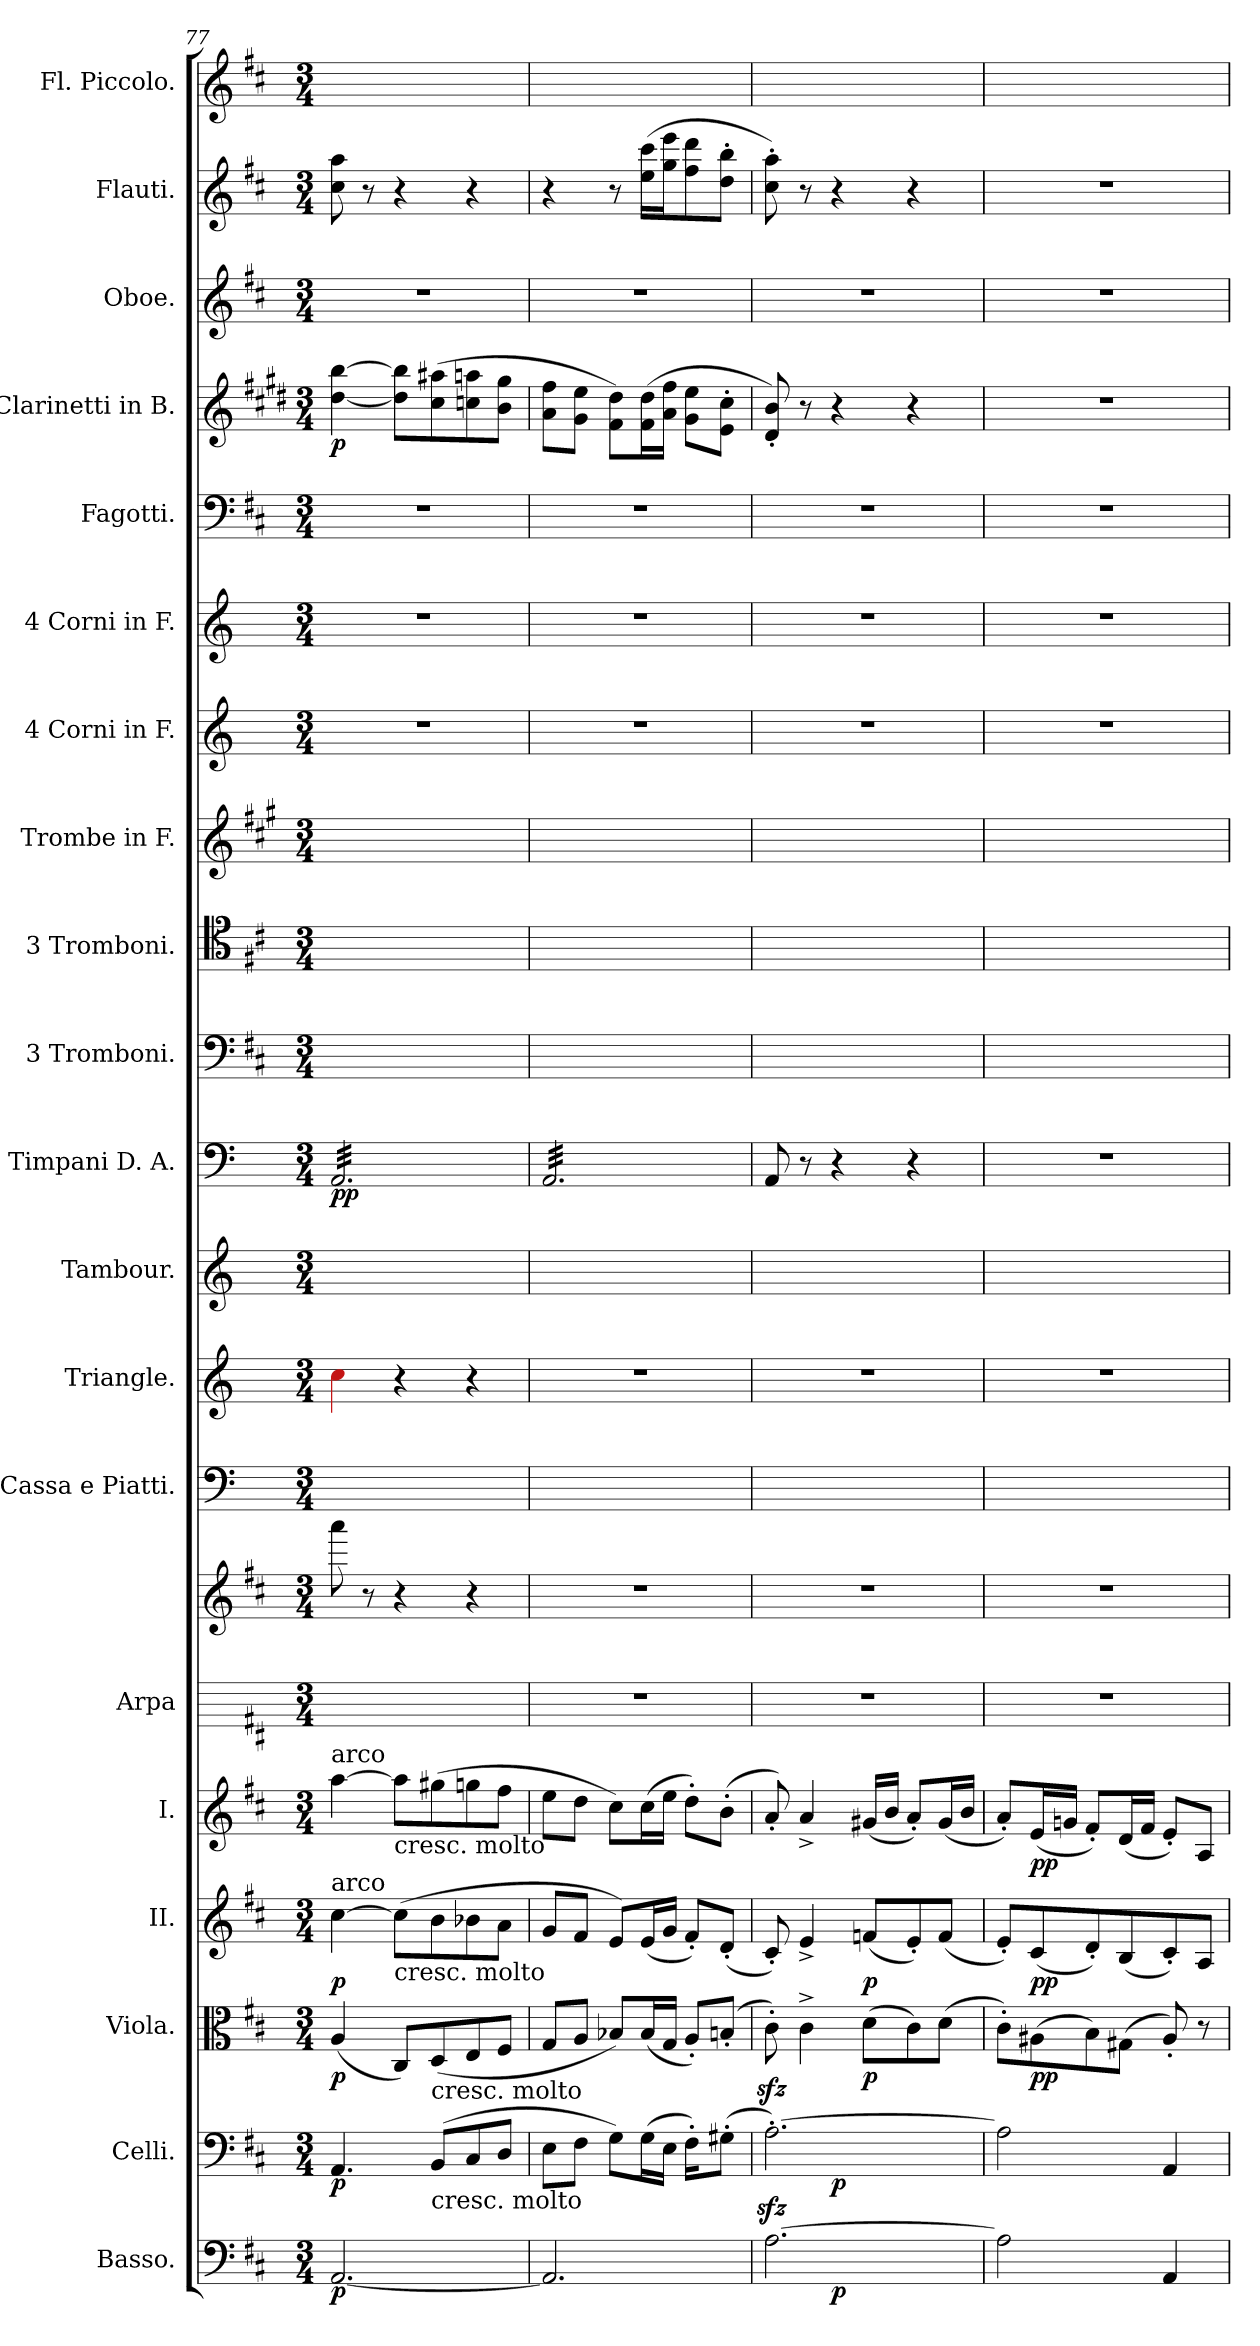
**kern	**dynam	**kern	**dynam	**kern	**dynam	**kern	**dynam	**kern	**dynam	**kern	**kern	**kern	**kern	**kern	**kern	**dynam	**kern	**kern	**kern	**kern	**kern	**kern	**kern	**dynam	**kern	**kern	**kern
*part20	*part20	*part19	*part19	*part18	*part18	*part17	*part17	*part16	*part16	*part15	*part15	*part14	*part13	*part12	*part11	*part11	*part10	*part9	*part8	*part7	*part6	*part5	*part4	*part4	*part3	*part2	*part1
*staff21	*staff21	*staff20	*staff20	*staff19	*staff19	*staff18	*staff18	*staff17	*staff17	*staff16	*staff15	*staff14	*staff13	*staff12	*staff11	*staff11	*staff10	*staff9	*staff8	*staff7	*staff6	*staff5	*staff4	*staff4	*staff3	*staff2	*staff1
*I"Basso.	*	*I"Celli.	*	*I"Viola.	*	*I"II.	*	*I"I.	*	*I"Arpa	*	*I"Cassa e Piatti.	*I"Triangle.	*I"Tambour.	*I"Timpani D. A.	*	*I"3 Tromboni.	*I"3 Tromboni.	*I"Trombe in F.	*I"4 Corni in F.	*I"4 Corni in F.	*I"Fagotti.	*I"Clarinetti in B.	*	*I"Oboe.	*I"Flauti.	*I"Fl. Piccolo.
*I'b	*	*I'vlc	*	*I'vla	*	*I'vl II	*	*I'vl I	*	*I'Hp	*	*I'piatti	*I'triangolo	*I'tamb	*I'timp	*	*I'trb	*I'trb	*I'tr in F	*I'cor in F	*I'cor in F	*I'fag	*I'b-cl	*	*I'ob	*I'fl	*I'picc
*clefF4	*	*clefF4	*	*clefC3	*	*clefG2	*	*clefG2	*	*	*	*clefF4	*	*clefG2	*clefF4	*	*clefF4	*clefC4	*clefG2	*clefG2	*clefG2	*clefF4	*clefG2	*	*clefG2	*clefG2	*clefG2
*ITrd8c12	*	*	*	*	*	*	*	*	*	*	*	*	*	*	*	*	*	*	*ITrd-3c-5	*ITrd4c7	*ITrd4c7	*	*ITrd1c2	*	*	*	*
*k[f#c#]	*	*k[f#c#]	*	*k[f#c#]	*	*k[f#c#]	*	*k[f#c#]	*	*k[f#c#]	*k[f#c#]	*k[]	*	*k[]	*k[]	*	*k[f#c#]	*k[f#c#]	*k[f#c#]	*k[b-]	*k[b-]	*k[f#c#]	*k[f#c#]	*	*k[f#c#]	*k[f#c#]	*k[f#c#]
*M3/4	*	*M3/4	*	*M3/4	*	*M3/4	*	*M3/4	*	*M3/4	*M3/4	*M3/4	*M3/4	*M3/4	*M3/4	*	*M3/4	*M3/4	*M3/4	*M3/4	*M3/4	*M3/4	*M3/4	*	*M3/4	*M3/4	*M3/4
=77	=77	=77	=77	=77	=77	=77	=77	=77	=77	=77	=77	=77	=77	=77	=77	=77	=77	=77	=77	=77	=77	=77	=77	=77	=77	=77	=77
!	!	!	!	!	!	!	!	!LO:TX:a:t=arco	!	!	!	!	!	!	!	!	!	!	!	!	!	!	!	!	!	!	!
!	!	!	!	!	!	!LO:TX:a:t=arco	!	!	!	!	!	!	!	!	!	!	!	!	!	!	!	!	!	!	!	!	!
!	!LO:DY:b	!	!LO:DY:b	!	!LO:DY:b	!	!LO:DY:b	!	!	!	!	!	!	!	!	!	!	!	!	!	!	!	!	!LO:DY:b	!	!	!
*	*	*	*	*	*	*	*	*	*	*	*	*	*	*	*tremolo	*	*	*	*	*	*	*	*	*	*	*	*
[2.AAA/	p	4.AA/	p	(4A/	p	[4cc#\	p	[4aa\	.	2.ryy	8aaa\	2.ryy	4Rcc\	2.ryy	32AA/LLL	pp	2.ryy	2.ryy	2.ryy	2.r	2.r	2.r	[4cc#\ [4aa\	p	2.r	8cc#\ 8aa\	2.ryy
.	.	.	.	.	.	.	.	.	.	.	.	.	.	.	32AA/	.	.	.	.	.	.	.	.	.	.	.	.
.	.	.	.	.	.	.	.	.	.	.	.	.	.	.	32AA/	.	.	.	.	.	.	.	.	.	.	.	.
.	.	.	.	.	.	.	.	.	.	.	.	.	.	.	32AA/	.	.	.	.	.	.	.	.	.	.	.	.
.	.	.	.	.	.	.	.	.	.	.	8r	.	.	.	32AA/	.	.	.	.	.	.	.	.	.	.	8r	.
.	.	.	.	.	.	.	.	.	.	.	.	.	.	.	32AA/	.	.	.	.	.	.	.	.	.	.	.	.
.	.	.	.	.	.	.	.	.	.	.	.	.	.	.	32AA/	.	.	.	.	.	.	.	.	.	.	.	.
.	.	.	.	.	.	.	.	.	.	.	.	.	.	.	32AA/	.	.	.	.	.	.	.	.	.	.	.	.
!	!	!	!	!	!	!	!	!LO:TX:b:t=cresc. molto	!	!	!	!	!	!	!	!	!	!	!	!	!	!	!	!	!	!	!
!	!	!	!	!	!	!LO:TX:b:t=cresc. molto	!	!	!	!	!	!	!	!	!	!	!	!	!	!	!	!	!	!	!	!	!
.	.	.	.	8C#/L)	.	(8cc#\L]	.	8aa\L]	.	.	4r	.	4r	.	32AA/	.	.	.	.	.	.	.	8cc#]\ 8aa]\L	.	.	4r	.
.	.	.	.	.	.	.	.	.	.	.	.	.	.	.	32AA/	.	.	.	.	.	.	.	.	.	.	.	.
.	.	.	.	.	.	.	.	.	.	.	.	.	.	.	32AA/	.	.	.	.	.	.	.	.	.	.	.	.
.	.	.	.	.	.	.	.	.	.	.	.	.	.	.	32AA/	.	.	.	.	.	.	.	.	.	.	.	.
!	!	!	!	!LO:TX:b:t=cresc. molto	!	!	!	!	!	!	!	!	!	!	!	!	!	!	!	!	!	!	!	!	!	!	!
!	!	!LO:TX:b:t=cresc. molto	!	!	!	!	!	!	!	!	!	!	!	!	!	!	!	!	!	!	!	!	!	!	!	!	!
.	.	(8BB/L	.	(8D/	.	8b\	.	(8gg#X\	.	.	.	.	.	.	32AA/	.	.	.	.	.	.	.	(8b\ 8gg#X\	.	.	.	.
.	.	.	.	.	.	.	.	.	.	.	.	.	.	.	32AA/	.	.	.	.	.	.	.	.	.	.	.	.
.	.	.	.	.	.	.	.	.	.	.	.	.	.	.	32AA/	.	.	.	.	.	.	.	.	.	.	.	.
.	.	.	.	.	.	.	.	.	.	.	.	.	.	.	32AA/	.	.	.	.	.	.	.	.	.	.	.	.
.	.	8C#/	.	8E/	.	8b-X\	.	8ggn\	.	.	4r	.	4r	.	32AA/	.	.	.	.	.	.	.	8b-X\ 8ggn\	.	.	4r	.
.	.	.	.	.	.	.	.	.	.	.	.	.	.	.	32AA/	.	.	.	.	.	.	.	.	.	.	.	.
.	.	.	.	.	.	.	.	.	.	.	.	.	.	.	32AA/	.	.	.	.	.	.	.	.	.	.	.	.
.	.	.	.	.	.	.	.	.	.	.	.	.	.	.	32AA/	.	.	.	.	.	.	.	.	.	.	.	.
.	.	8D/J	.	8F#/J	.	8a\J	.	8ff#\J	.	.	.	.	.	.	32AA/	.	.	.	.	.	.	.	8a\ 8ff#\J	.	.	.	.
.	.	.	.	.	.	.	.	.	.	.	.	.	.	.	32AA/	.	.	.	.	.	.	.	.	.	.	.	.
.	.	.	.	.	.	.	.	.	.	.	.	.	.	.	32AA/	.	.	.	.	.	.	.	.	.	.	.	.
.	.	.	.	.	.	.	.	.	.	.	.	.	.	.	32AA/JJJ	.	.	.	.	.	.	.	.	.	.	.	.
=78	=78	=78	=78	=78	=78	=78	=78	=78	=78	=78	=78	=78	=78	=78	=78	=78	=78	=78	=78	=78	=78	=78	=78	=78	=78	=78	=78
2.AAA/]	.	8E\L	.	8G/L	.	8g/L	.	8ee\L	.	2.r	2.r	2.ryy	2.r	2.ryy	32AA/LLL	.	2.ryy	2.ryy	2.ryy	2.r	2.r	2.r	8g\ 8ee\L	.	2.r	4r	2.ryy
.	.	.	.	.	.	.	.	.	.	.	.	.	.	.	32AA/	.	.	.	.	.	.	.	.	.	.	.	.
.	.	.	.	.	.	.	.	.	.	.	.	.	.	.	32AA/	.	.	.	.	.	.	.	.	.	.	.	.
.	.	.	.	.	.	.	.	.	.	.	.	.	.	.	32AA/	.	.	.	.	.	.	.	.	.	.	.	.
.	.	8F#\J	.	8A/J	.	8f#/J	.	8dd\J	.	.	.	.	.	.	32AA/	.	.	.	.	.	.	.	8f#\ 8dd\J	.	.	.	.
.	.	.	.	.	.	.	.	.	.	.	.	.	.	.	32AA/	.	.	.	.	.	.	.	.	.	.	.	.
.	.	.	.	.	.	.	.	.	.	.	.	.	.	.	32AA/	.	.	.	.	.	.	.	.	.	.	.	.
.	.	.	.	.	.	.	.	.	.	.	.	.	.	.	32AA/	.	.	.	.	.	.	.	.	.	.	.	.
.	.	8G\L)	.	8B-X/L)	.	8e/L)	.	8cc#\L)	.	.	.	.	.	.	32AA/	.	.	.	.	.	.	.	8e\ 8cc#\L)	.	.	8r	.
.	.	.	.	.	.	.	.	.	.	.	.	.	.	.	32AA/	.	.	.	.	.	.	.	.	.	.	.	.
.	.	.	.	.	.	.	.	.	.	.	.	.	.	.	32AA/	.	.	.	.	.	.	.	.	.	.	.	.
.	.	.	.	.	.	.	.	.	.	.	.	.	.	.	32AA/	.	.	.	.	.	.	.	.	.	.	.	.
.	.	(16G\L	.	(16B-/L	.	(16e/L	.	(16cc#\L	.	.	.	.	.	.	32AA/	.	.	.	.	.	.	.	(16e\ 16cc#\L	.	.	(16ee\ 16ccc#\LL	.
.	.	.	.	.	.	.	.	.	.	.	.	.	.	.	32AA/	.	.	.	.	.	.	.	.	.	.	.	.
.	.	16E\JJ	.	16G/JJ	.	16g/JJ	.	16ee\JJ	.	.	.	.	.	.	32AA/	.	.	.	.	.	.	.	16g\ 16ee\JJ	.	.	16gg\ 16eee\J	.
.	.	.	.	.	.	.	.	.	.	.	.	.	.	.	32AA/	.	.	.	.	.	.	.	.	.	.	.	.
!	!	!LO:N:vis=16	!	!	!	!	!	!	!	!	!	!	!	!	!	!	!	!	!	!	!	!	!	!	!	!	!
.	.	8F#'\KL)	.	8A'/L)	.	8f#'/L)	.	8dd'\L)	.	.	.	.	.	.	32AA/	.	.	.	.	.	.	.	8f#\ 8dd\L	.	.	8ff#\ 8ddd\	.
.	.	.	.	.	.	.	.	.	.	.	.	.	.	.	32AA/	.	.	.	.	.	.	.	.	.	.	.	.
.	.	.	.	.	.	.	.	.	.	.	.	.	.	.	32AA/	.	.	.	.	.	.	.	.	.	.	.	.
.	.	.	.	.	.	.	.	.	.	.	.	.	.	.	32AA/	.	.	.	.	.	.	.	.	.	.	.	.
.	.	(8G#X'\J	.	(<8Bn'/J	.	(8d'/J	.	(8b'\J	.	.	.	.	.	.	32AA/	.	.	.	.	.	.	.	8d'\ 8b'\J	.	.	8dd'\ 8bb'\J	.
.	.	.	.	.	.	.	.	.	.	.	.	.	.	.	32AA/	.	.	.	.	.	.	.	.	.	.	.	.
.	.	.	.	.	.	.	.	.	.	.	.	.	.	.	32AA/	.	.	.	.	.	.	.	.	.	.	.	.
.	.	.	.	.	.	.	.	.	.	.	.	.	.	.	32AA/JJJ	.	.	.	.	.	.	.	.	.	.	.	.
*	*	*	*	*	*	*	*	*	*	*	*	*	*	*	*Xtremolo	*	*	*	*	*	*	*	*	*	*	*	*
=79	=79	=79	=79	=79	=79	=79	=79	=79	=79	=79	=79	=79	=79	=79	=79	=79	=79	=79	=79	=79	=79	=79	=79	=79	=79	=79	=79
*^	*	*^	*	*	*	*	*	*	*	*	*	*	*	*	*	*	*	*	*	*	*	*	*	*	*	*	*
[2.AAzz<\	4ryy	.	[2.Azz<'\)	4ryy	.	8c#'\)	.	8c#'/)	.	8a'/)	.	2.r	2.r	2.ryy	2.r	2.ryy	8AA/	.	2.ryy	2.ryy	2.ryy	2.r	2.r	2.r	8c#'/ 8a'/)	.	2.r	8cc#'\ 8aa'\)	2.ryy
.	.	.	.	.	.	4c#^\	.	4e^/	.	4a^/	.	.	.	.	.	.	8r	.	.	.	.	.	.	.	8r	.	.	8r	.
!	!	!LO:DY:b	!	!	!LO:DY:b	!	!	!	!	!	!	!	!	!	!	!	!	!	!	!	!	!	!	!	!	!	!	!	!
.	2ryy	p	.	2ryy	p	.	.	.	.	.	.	.	.	.	.	.	4r	.	.	.	.	.	.	.	4r	.	.	4r	.
!	!	!	!	!	!	!	!LO:DY:b	!	!LO:DY:b	!	!	!	!	!	!	!	!	!	!	!	!	!	!	!	!	!	!	!	!
.	.	.	.	.	.	(8d\L	p	(8fn/L	p	(16g#X/LL	.	.	.	.	.	.	.	.	.	.	.	.	.	.	.	.	.	.	.
.	.	.	.	.	.	.	.	.	.	16b/JJ	.	.	.	.	.	.	.	.	.	.	.	.	.	.	.	.	.	.	.
.	.	.	.	.	.	8c#\)	.	8e'/)	.	8a'/L)	.	.	.	.	.	.	4r	.	.	.	.	.	.	.	4r	.	.	4r	.
.	.	.	.	.	.	(8d\J	.	(8f/J	.	(16g#/L	.	.	.	.	.	.	.	.	.	.	.	.	.	.	.	.	.	.	.
.	.	.	.	.	.	.	.	.	.	16b/JJ	.	.	.	.	.	.	.	.	.	.	.	.	.	.	.	.	.	.	.
*v	*v	*	*	*	*	*	*	*	*	*	*	*	*	*	*	*	*	*	*	*	*	*	*	*	*	*	*	*	*
*	*	*v	*v	*	*	*	*	*	*	*	*	*	*	*	*	*	*	*	*	*	*	*	*	*	*	*	*	*
=80	=80	=80	=80	=80	=80	=80	=80	=80	=80	=80	=80	=80	=80	=80	=80	=80	=80	=80	=80	=80	=80	=80	=80	=80	=80	=80	=80
2AA\]	.	2A\]	.	8c#'\L)	.	8e'/L)	.	8a'/L)	.	2.r	2.r	2.ryy	2.r	2.ryy	2.r	.	2.ryy	2.ryy	2.ryy	2.r	2.r	2.r	2.r	.	2.r	2.r	2.ryy
!	!	!	!	!	!LO:DY:b	!	!LO:DY:b	!	!LO:DY:b	!	!	!	!	!	!	!	!	!	!	!	!	!	!	!	!	!	!
.	.	.	.	(8A#X\	pp	(8c#/	pp	(16e/L	pp	.	.	.	.	.	.	.	.	.	.	.	.	.	.	.	.	.	.
.	.	.	.	.	.	.	.	16gn/JJ	.	.	.	.	.	.	.	.	.	.	.	.	.	.	.	.	.	.	.
.	.	.	.	8B\)	.	8d'/)	.	8f#'/L)	.	.	.	.	.	.	.	.	.	.	.	.	.	.	.	.	.	.	.
.	.	.	.	(8G#X\J	.	(8B/	.	(16d/L	.	.	.	.	.	.	.	.	.	.	.	.	.	.	.	.	.	.	.
.	.	.	.	.	.	.	.	16f#/JJ	.	.	.	.	.	.	.	.	.	.	.	.	.	.	.	.	.	.	.
4AAA/	.	4AA/	.	8A#'/)	.	8c#'/)	.	8e'/L)	.	.	.	.	.	.	.	.	.	.	.	.	.	.	.	.	.	.	.
.	.	.	.	8r	.	8A/J	.	8A/J	.	.	.	.	.	.	.	.	.	.	.	.	.	.	.	.	.	.	.
=	=	=	=	=	=	=	=	=	=	=	=	=	=	=	=	=	=	=	=	=	=	=	=	=	=	=	=
*-	*-	*-	*-	*-	*-	*-	*-	*-	*-	*-	*-	*-	*-	*-	*-	*-	*-	*-	*-	*-	*-	*-	*-	*-	*-	*-	*-
